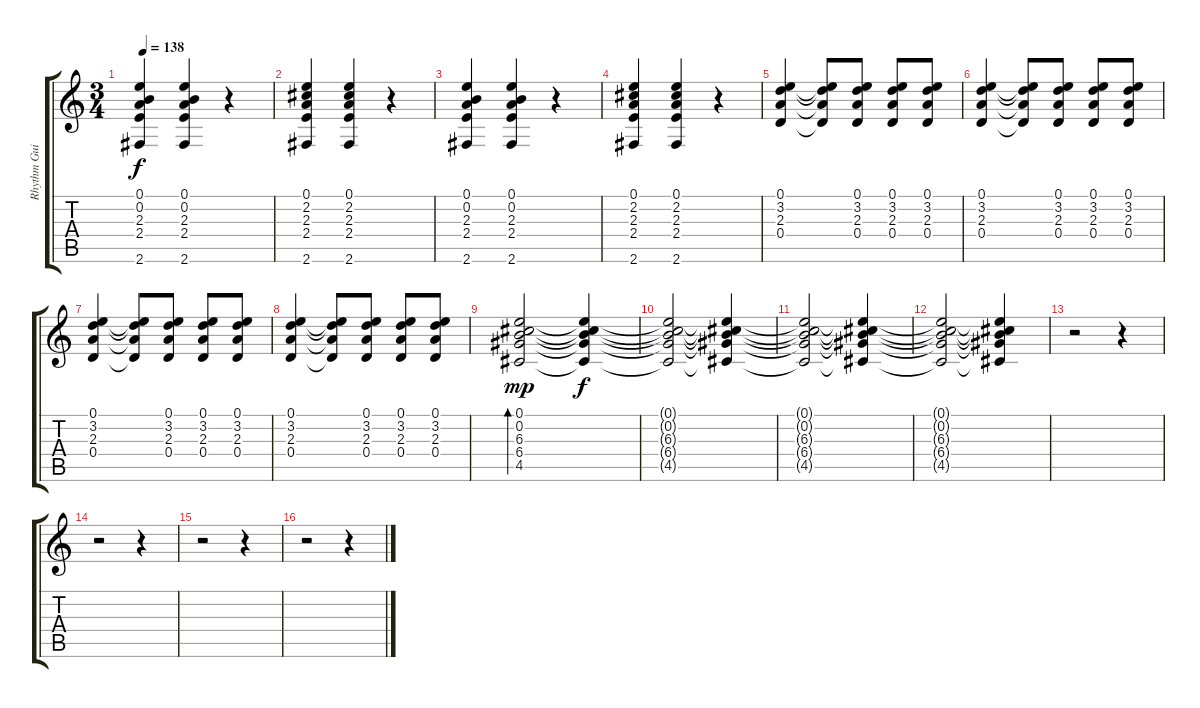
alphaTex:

\track ("Rhythm Guitar" "Rhythm Gui") {instrument distortionguitar}
\staff {score tabs}
\tuning (E4 B3 G3 D3 A2 E2) {hide}
\ts (3 4)
\tempo 138
\clef g2
\ks c
(0.1 0.2 2.3 2.4 2.6).4{dy f} (0.1 0.2 2.3 2.4 2.6).4 r.4 |
(0.1 2.2 2.3 2.4 2.6).4 (0.1 2.2 2.3 2.4 2.6).4 r.4 |
(0.1 0.2 2.3 2.4 2.6).4 (0.1 0.2 2.3 2.4 2.6).4 r.4 |
(0.1 2.2 2.3 2.4 2.6).4 (0.1 2.2 2.3 2.4 2.6).4 r.4 |
(0.1 3.2 2.3 0.4).4 (0.1{t} 3.2{t} 2.3{t} 0.4{t}).8 (0.1 3.2 2.3 0.4).8 (0.1 3.2 2.3 0.4).8 (0.1 3.2 2.3 0.4).8 |
(0.1 3.2 2.3 0.4).4 (0.1{t} 3.2{t} 2.3{t} 0.4{t}).8 (0.1 3.2 2.3 0.4).8 (0.1 3.2 2.3 0.4).8 (0.1 3.2 2.3 0.4).8 |
(0.1 3.2 2.3 0.4).4 (0.1{t} 3.2{t} 2.3{t} 0.4{t}).8 (0.1 3.2 2.3 0.4).8 (0.1 3.2 2.3 0.4).8 (0.1 3.2 2.3 0.4).8 |
(0.1 3.2 2.3 0.4).4 (0.1{t} 3.2{t} 2.3{t} 0.4{t}).8 (0.1 3.2 2.3 0.4).8 (0.1 3.2 2.3 0.4).8 (0.1 3.2 2.3 0.4).8 |
(0.1 0.2 6.3 6.4 4.5).2{bd 240 dy mp} (0.1{t} 0.2{t} 6.3{t} 6.4{t} 4.5{t}).4{dy f} |
(0.1{t} 0.2{t} 6.3{t} 6.4{t} 4.5{t}).2 (0.1{t} 0.2{t} 6.3{t} 6.4{t} 4.5{t}).4 |
(0.1{t} 0.2{t} 6.3{t} 6.4{t} 4.5{t}).2 (0.1{t} 0.2{t} 6.3{t} 6.4{t} 4.5{t}).4 |
(0.1{t} 0.2{t} 6.3{t} 6.4{t} 4.5{t}).2 (0.1{t} 0.2{t} 6.3{t} 6.4{t} 4.5{t}).4 |
r.2 r.4 |
r.2 r.4 |
r.2 r.4 |
r.2 r.4
